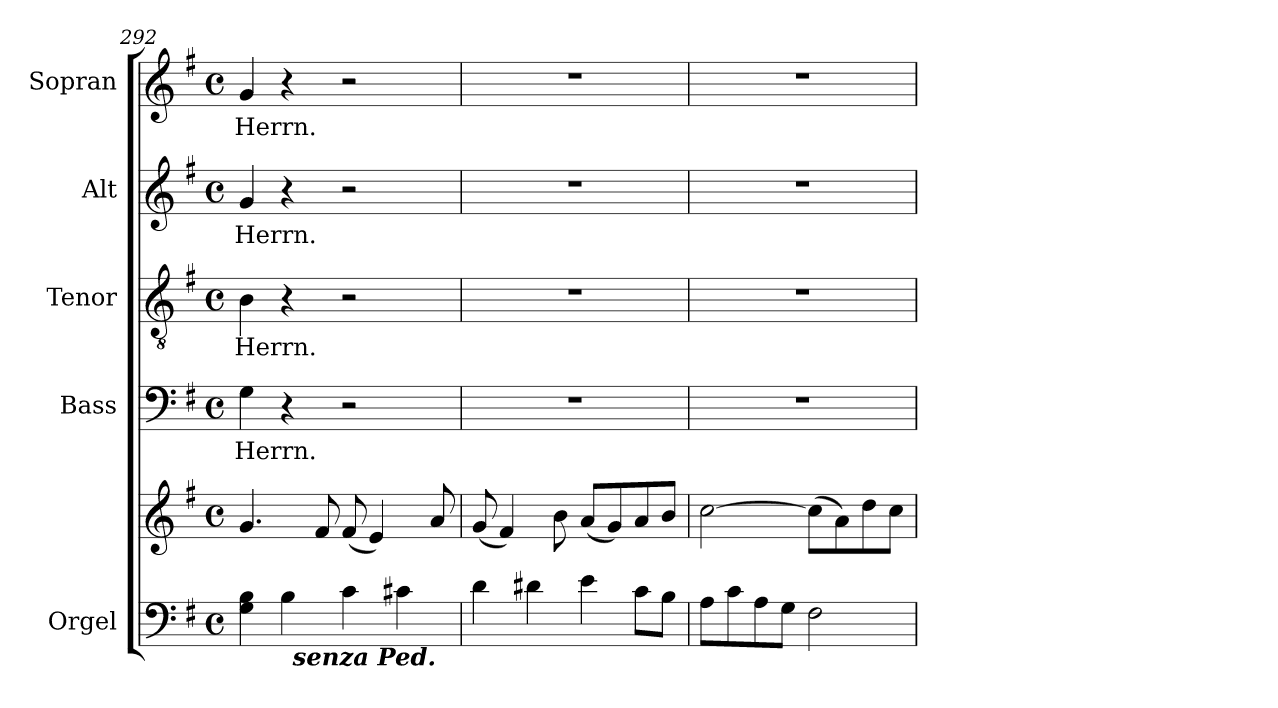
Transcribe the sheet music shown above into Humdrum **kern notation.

**kern	**kern	**kern	**text	**kern	**text	**kern	**text	**kern	**text
*part5	*part5	*part4	*part4	*part3	*part3	*part2	*part2	*part1	*part1
*staff6	*staff5	*staff4	*staff4	*staff3	*staff3	*staff2	*staff2	*staff1	*staff1
*I"Orgel	*	*I"Bass	*	*I"Tenor	*	*I"Alt	*	*I"Sopran	*
*I'Org.	*	*I'B.	*	*I'T.	*	*I'A.	*	*I'S.	*
*clefF4	*clefG2	*clefF4	*	*clefGv2	*	*clefG2	*	*clefG2	*
*k[f#]	*k[f#]	*k[f#]	*	*k[f#]	*	*k[f#]	*	*k[f#]	*
*G:	*G:	*G:	*	*G:	*	*G:	*	*G:	*
*M4/4	*M4/4	*M4/4	*	*M4/4	*	*M4/4	*	*M4/4	*
*met(c)	*met(c)	*met(c)	*	*met(c)	*	*met(c)	*	*met(c)	*
=292	=292	=292	=292	=292	=292	=292	=292	=292	=292
*^	*	*	*	*	*	*	*	*	*
4G\ 4B\	4ryy	4.g/	4G\	Herrn.	4B\	Herrn.	4g/	Herrn.	4g/	Herrn.
4B\	32ryy	.	4r	.	4r	.	4r	.	4r	.
!	!LO:TX:b:Bi:t=senza Ped.	!	!	!	!	!	!	!	!	!
.	2ryy	.	.	.	.	.	.	.	.	.
.	.	8f#/	.	.	.	.	.	.	.	.
4c\	.	(8f#/	2r	.	2r	.	2r	.	2r	.
.	.	4e/)	.	.	.	.	.	.	.	.
4c#X\	.	.	.	.	.	.	.	.	.	.
.	8..ryy	.	.	.	.	.	.	.	.	.
.	.	8a/	.	.	.	.	.	.	.	.
*v	*v	*	*	*	*	*	*	*	*	*
=293	=293	=293	=293	=293	=293	=293	=293	=293	=293
4d\	(8g/	1r	.	1r	.	1r	.	1r	.
.	4f#/)	.	.	.	.	.	.	.	.
4d#X\	.	.	.	.	.	.	.	.	.
.	8b\	.	.	.	.	.	.	.	.
4e\	(8a/L	.	.	.	.	.	.	.	.
.	8g/)	.	.	.	.	.	.	.	.
8c\L	8a/	.	.	.	.	.	.	.	.
8B\J	8b/J	.	.	.	.	.	.	.	.
=294	=294	=294	=294	=294	=294	=294	=294	=294	=294
8A\L	[2cc\	1r	.	1r	.	1r	.	1r	.
8c\	.	.	.	.	.	.	.	.	.
8A\	.	.	.	.	.	.	.	.	.
8G\J	.	.	.	.	.	.	.	.	.
2F#\	(8cc\L]	.	.	.	.	.	.	.	.
.	8a\)	.	.	.	.	.	.	.	.
.	8dd\	.	.	.	.	.	.	.	.
.	8cc\J	.	.	.	.	.	.	.	.
=	=	=	=	=	=	=	=	=	=
*-	*-	*-	*-	*-	*-	*-	*-	*-	*-
